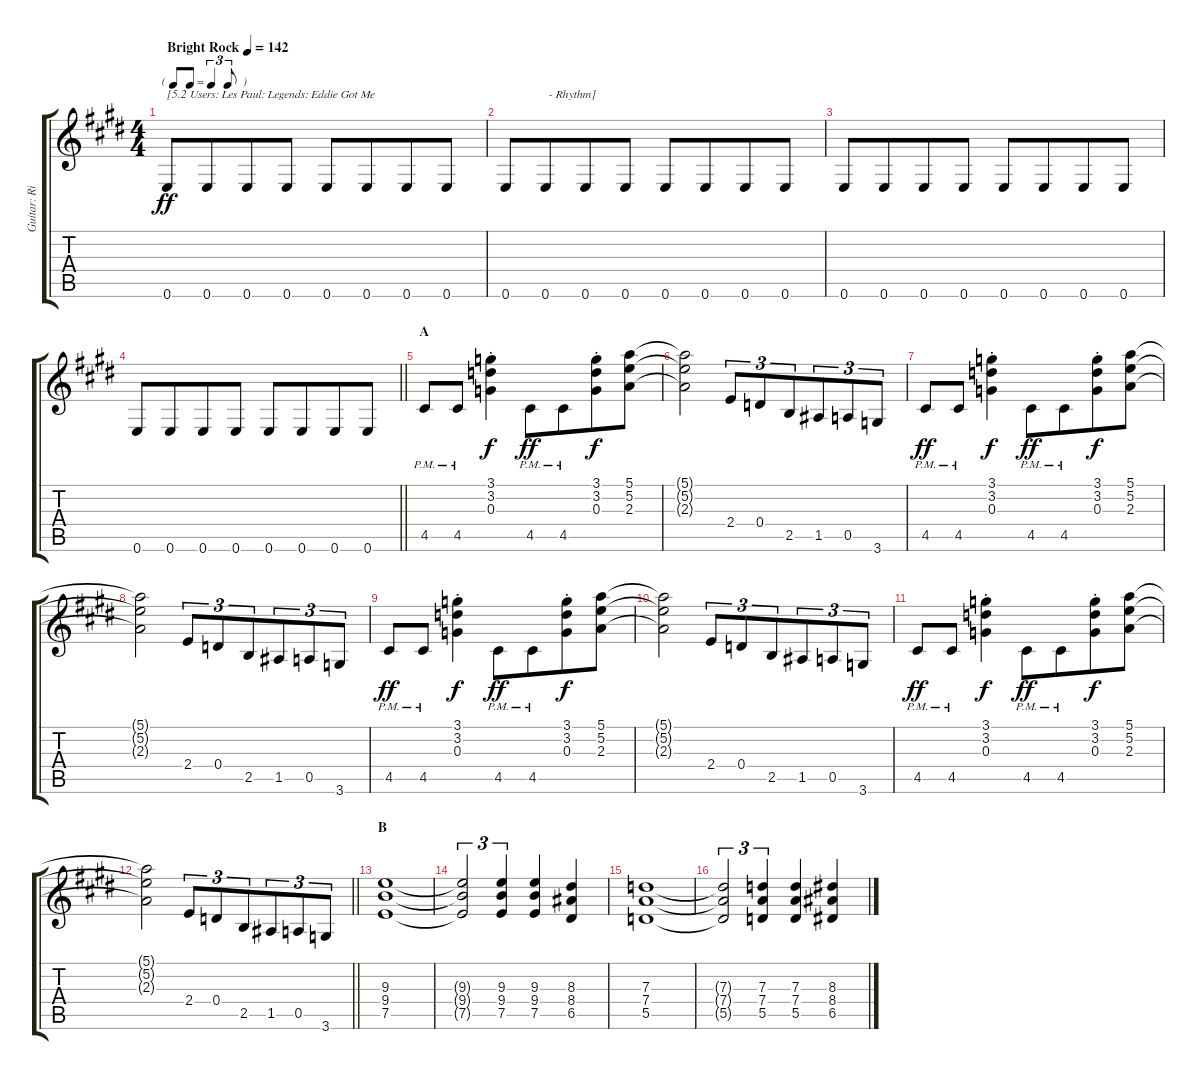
\track ("Guitar: Rik" "Guitar: Ri") {instrument distortionguitar}
\staff {score tabs}
\tuning (E4 B3 G3 D3 A2 E2) {hide}
\ts (4 4)
\tf triplet8th
\tempo (142 "Bright Rock")
\clef g2
\ks e
0.6.8{txt "[5.2 Users: Les Paul: Legends: Eddie Got Me" dy ff volume 0 instrument distortionguitar} 0.6.8{beam merge} 0.6.8 0.6.8 0.6.8{volume 14} 0.6.8{beam merge} 0.6.8 0.6.8 |
0.6.8 0.6.8{txt " - Rhythm]" beam merge} 0.6.8 0.6.8 0.6.8 0.6.8{beam merge} 0.6.8 0.6.8 |
0.6.8 0.6.8{beam merge} 0.6.8 0.6.8 0.6.8 0.6.8{beam merge} 0.6.8 0.6.8 |
\barLineRight lightlight
0.6.8 0.6.8{beam merge} 0.6.8 0.6.8 0.6.8 0.6.8{beam merge} 0.6.8 0.6.8 |
\section ("" "A")
4.5{pm}.8 4.5{pm}.8 (3.1 3.2 0.3{st}).4{dy f} 4.5{pm}.8{dy ff} 4.5{pm}.8{beam merge} (3.1 3.2 0.3{st}).8{dy f} (5.1 5.2 2.3).8 |
(5.1{t} 5.2{t} 2.3{t}).2 2.4.8{tu (3 2)} 0.4.8{tu (3 2)} 2.5.8{tu (3 2) beam merge} 1.5.8{tu (3 2)} 0.5.8{tu (3 2)} 3.6.8{tu (3 2)} |
4.5{pm}.8{dy ff} 4.5{pm}.8 (3.1 3.2 0.3{st}).4{dy f} 4.5{pm}.8{dy ff} 4.5{pm}.8{beam merge} (3.1 3.2 0.3{st}).8{dy f} (5.1 5.2 2.3).8 |
(5.1{t} 5.2{t} 2.3{t}).2 2.4.8{tu (3 2)} 0.4.8{tu (3 2)} 2.5.8{tu (3 2) beam merge} 1.5.8{tu (3 2)} 0.5.8{tu (3 2)} 3.6.8{tu (3 2)} |
4.5{pm}.8{dy ff} 4.5{pm}.8 (3.1 3.2 0.3{st}).4{dy f} 4.5{pm}.8{dy ff} 4.5{pm}.8{beam merge} (3.1 3.2 0.3{st}).8{dy f} (5.1 5.2 2.3).8 |
(5.1{t} 5.2{t} 2.3{t}).2 2.4.8{tu (3 2)} 0.4.8{tu (3 2)} 2.5.8{tu (3 2) beam merge} 1.5.8{tu (3 2)} 0.5.8{tu (3 2)} 3.6.8{tu (3 2)} |
4.5{pm}.8{dy ff} 4.5{pm}.8 (3.1 3.2 0.3{st}).4{dy f} 4.5{pm}.8{dy ff} 4.5{pm}.8{beam merge} (3.1 3.2 0.3{st}).8{dy f} (5.1 5.2 2.3).8 |
\barLineRight lightlight
(5.1{t} 5.2{t} 2.3{t}).2 2.4.8{tu (3 2)} 0.4.8{tu (3 2)} 2.5.8{tu (3 2) beam merge} 1.5.8{tu (3 2)} 0.5.8{tu (3 2)} 3.6.8{tu (3 2)} |
\section ("" "B")
(9.3 9.4 7.5).1 |
(9.3{t} 9.4{t} 7.5{t}).2{tu (3 2)} (9.3 9.4 7.5).4{tu (3 2)} (9.3 9.4 7.5).4 (8.3 8.4 6.5).4 |
(7.3 7.4 5.5).1 |
(7.3{t} 7.4{t} 5.5{t}).2{tu (3 2)} (7.3 7.4 5.5).4{tu (3 2)} (7.3 7.4 5.5).4 (8.3 8.4 6.5).4
